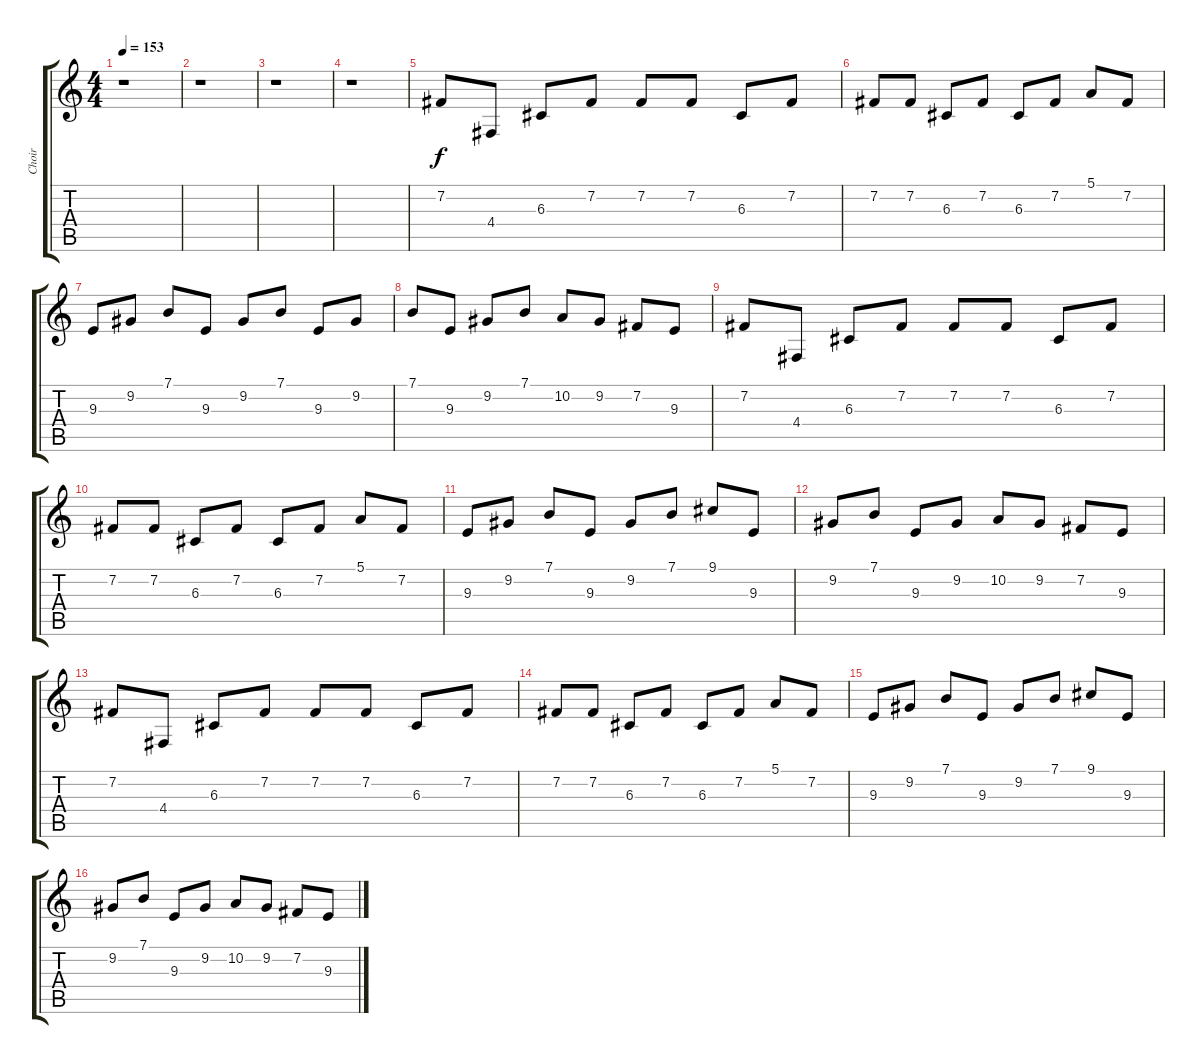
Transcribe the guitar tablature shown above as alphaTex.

\track ("Choir" "Choir") {instrument choiraahs}
\staff {score tabs}
\tuning (E4 B3 G3 D3 A2 E2) {hide}
\ts (4 4)
\tempo 153
\clef g2
\ks c
r.1{dy f} |
r.1 |
r.1 |
r.1 |
7.2.8{volume 9} 4.4.8 6.3.8 7.2.8 7.2.8 7.2.8 6.3.8 7.2.8 |
7.2.8 7.2.8 6.3.8 7.2.8 6.3.8 7.2.8 5.1.8 7.2.8 |
9.3.8 9.2.8 7.1.8 9.3.8 9.2.8 7.1.8 9.3.8 9.2.8 |
7.1.8 9.3.8 9.2.8 7.1.8 10.2.8 9.2.8 7.2.8 9.3.8 |
7.2.8 4.4.8 6.3.8 7.2.8 7.2.8 7.2.8 6.3.8 7.2.8 |
7.2.8 7.2.8 6.3.8 7.2.8 6.3.8 7.2.8 5.1.8 7.2.8 |
9.3.8 9.2.8 7.1.8 9.3.8 9.2.8 7.1.8 9.1.8 9.3.8 |
9.2.8 7.1.8 9.3.8 9.2.8 10.2.8 9.2.8 7.2.8 9.3.8 |
7.2.8 4.4.8 6.3.8 7.2.8 7.2.8 7.2.8 6.3.8 7.2.8 |
7.2.8 7.2.8 6.3.8 7.2.8 6.3.8 7.2.8 5.1.8 7.2.8 |
9.3.8 9.2.8 7.1.8 9.3.8 9.2.8 7.1.8 9.1.8 9.3.8 |
9.2.8 7.1.8 9.3.8 9.2.8 10.2.8 9.2.8 7.2.8 9.3.8
